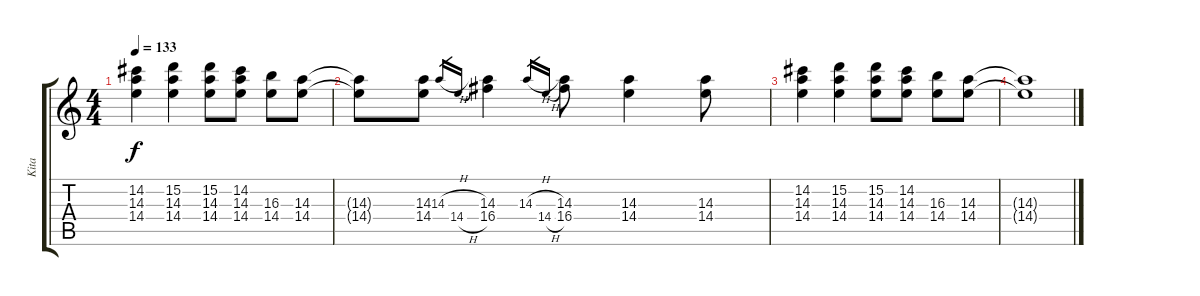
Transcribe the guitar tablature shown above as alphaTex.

\track ("Kita" "Kita") {instrument overdrivenguitar}
\staff {score tabs}
\tuning (E4 B3 G3 D3 A2 E2) {hide}
\ts (4 4)
\tempo 133
\clef g2
\ks c
(14.2 14.3 14.4).4{dy f} (15.2 14.3 14.4).4 (15.2 14.3 14.4).8 (14.2 14.3 14.4).8 (16.3 14.4).8 (14.3 14.4).8 |
(14.3{t} 14.4{t}).8 (14.3 14.4).8 14.3{h}.16{gr} 14.4{h}.16{gr} (14.3 16.4).4 14.3{h}.16{gr} 14.4{h}.16{gr} (14.3 16.4).8 (14.3 14.4).4 (14.3 14.4).8 |
(14.2 14.3 14.4).4 (15.2 14.3 14.4).4 (15.2 14.3 14.4).8 (14.2 14.3 14.4).8 (16.3 14.4).8 (14.3 14.4).8 |
(14.3{t} 14.4{t}).1
